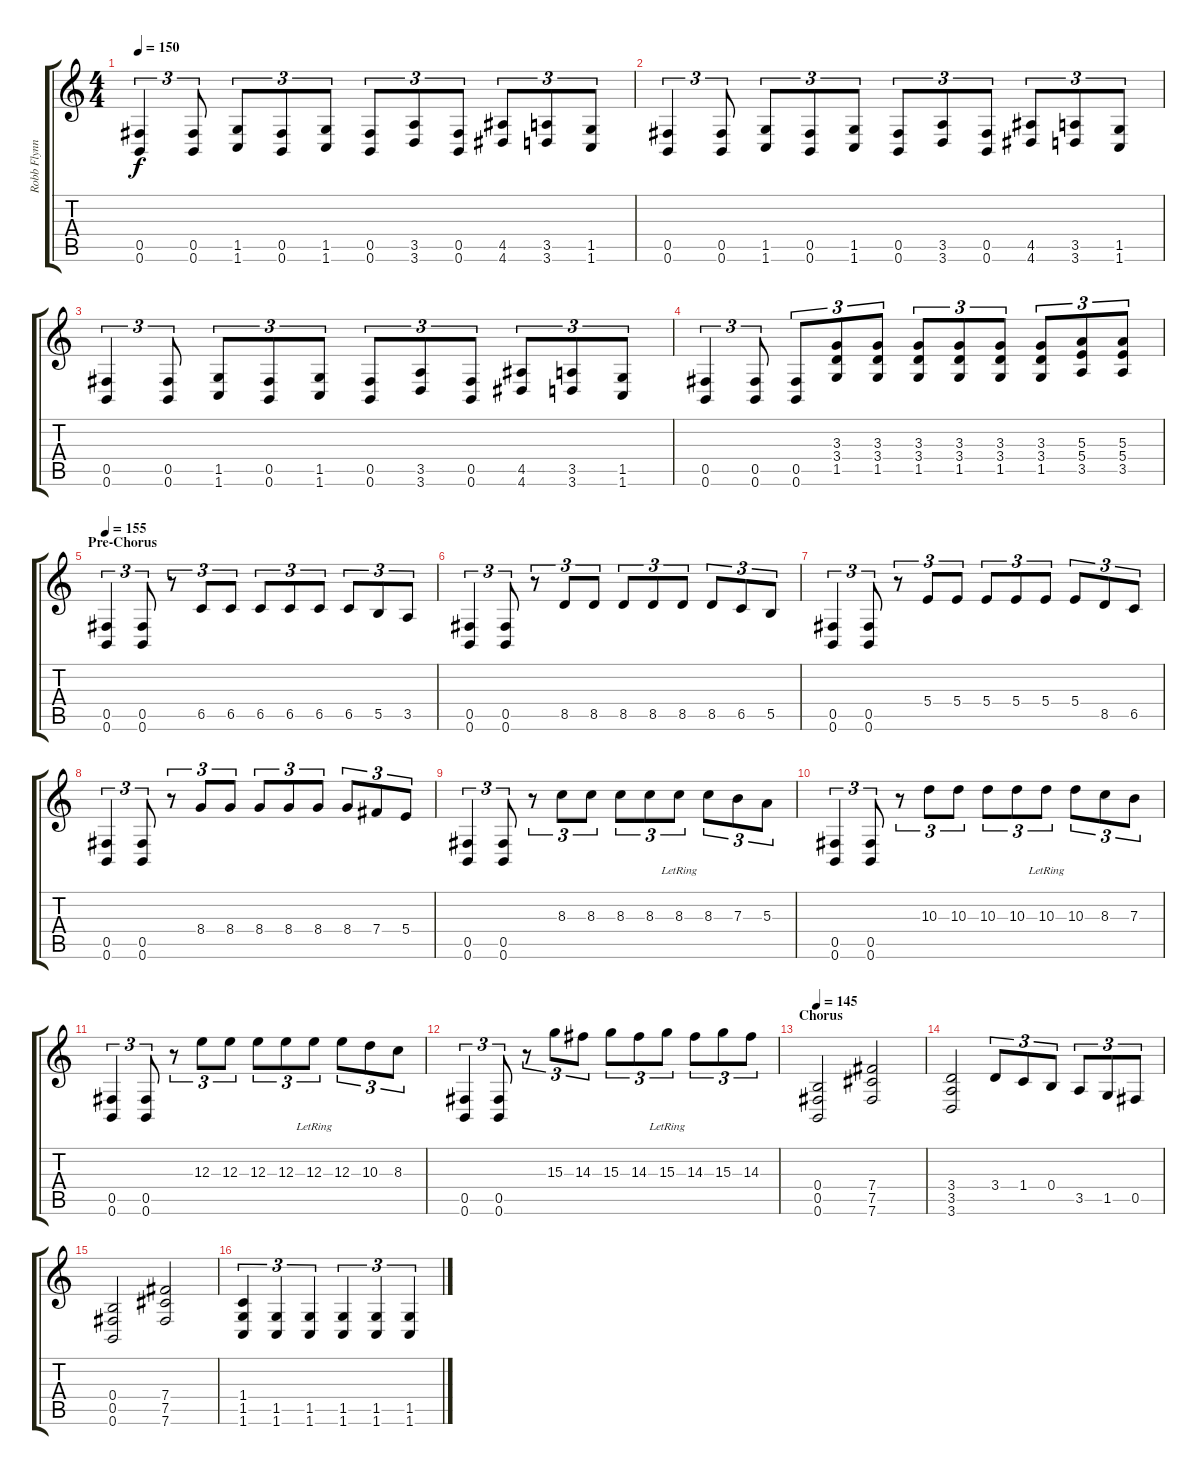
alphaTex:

\track ("Robb Flynn" "Robb Flynn") {instrument distortionguitar}
\staff {score tabs}
\tuning (Db4 Ab3 E3 B2 Gb2 B1) {hide}
\ts (4 4)
\tempo 150
\clef g2
\ks c
(0.5 0.6).4{tu (3 2) dy f} (0.5 0.6).8{tu (3 2)} (1.5 1.6).8{tu (3 2)} (0.5 0.6).8{tu (3 2)} (1.5 1.6).8{tu (3 2)} (0.5 0.6).8{tu (3 2)} (3.5 3.6).8{tu (3 2)} (0.5 0.6).8{tu (3 2)} (4.5 4.6).8{tu (3 2)} (3.5 3.6).8{tu (3 2)} (1.5 1.6).8{tu (3 2)} |
(0.5 0.6).4{tu (3 2)} (0.5 0.6).8{tu (3 2)} (1.5 1.6).8{tu (3 2)} (0.5 0.6).8{tu (3 2)} (1.5 1.6).8{tu (3 2)} (0.5 0.6).8{tu (3 2)} (3.5 3.6).8{tu (3 2)} (0.5 0.6).8{tu (3 2)} (4.5 4.6).8{tu (3 2)} (3.5 3.6).8{tu (3 2)} (1.5 1.6).8{tu (3 2)} |
(0.5 0.6).4{tu (3 2)} (0.5 0.6).8{tu (3 2)} (1.5 1.6).8{tu (3 2)} (0.5 0.6).8{tu (3 2)} (1.5 1.6).8{tu (3 2)} (0.5 0.6).8{tu (3 2)} (3.5 3.6).8{tu (3 2)} (0.5 0.6).8{tu (3 2)} (4.5 4.6).8{tu (3 2)} (3.5 3.6).8{tu (3 2)} (1.5 1.6).8{tu (3 2)} |
(0.5 0.6).4{tu (3 2)} (0.5 0.6).8{tu (3 2)} (0.5 0.6).8{tu (3 2)} (3.3 3.4 1.5).8{tu (3 2)} (3.3 3.4 1.5).8{tu (3 2)} (3.3 3.4 1.5).8{tu (3 2)} (3.3 3.4 1.5).8{tu (3 2)} (3.3 3.4 1.5).8{tu (3 2)} (3.3 3.4 1.5).8{tu (3 2)} (5.3 5.4 3.5).8{tu (3 2)} (5.3 5.4 3.5).8{tu (3 2)} |
\section ("" "Pre-Chorus")
\tempo 155
(0.5 0.6).4{tu (3 2)} (0.5 0.6).8{tu (3 2)} r.8{tu (3 2)} 6.5.8{tu (3 2)} 6.5.8{tu (3 2)} 6.5.8{tu (3 2)} 6.5.8{tu (3 2)} 6.5.8{tu (3 2)} 6.5.8{tu (3 2)} 5.5.8{tu (3 2)} 3.5.8{tu (3 2)} |
(0.5 0.6).4{tu (3 2)} (0.5 0.6).8{tu (3 2)} r.8{tu (3 2)} 8.5.8{tu (3 2)} 8.5.8{tu (3 2)} 8.5.8{tu (3 2)} 8.5.8{tu (3 2)} 8.5.8{tu (3 2)} 8.5.8{tu (3 2)} 6.5.8{tu (3 2)} 5.5.8{tu (3 2)} |
(0.5 0.6).4{tu (3 2)} (0.5 0.6).8{tu (3 2)} r.8{tu (3 2)} 5.4.8{tu (3 2)} 5.4.8{tu (3 2)} 5.4.8{tu (3 2)} 5.4.8{tu (3 2)} 5.4.8{tu (3 2)} 5.4.8{tu (3 2)} 8.5.8{tu (3 2)} 6.5.8{tu (3 2)} |
(0.5 0.6).4{tu (3 2)} (0.5 0.6).8{tu (3 2)} r.8{tu (3 2)} 8.4.8{tu (3 2)} 8.4.8{tu (3 2)} 8.4.8{tu (3 2)} 8.4.8{tu (3 2)} 8.4.8{tu (3 2)} 8.4.8{tu (3 2)} 7.4.8{tu (3 2)} 5.4.8{tu (3 2)} |
(0.5 0.6).4{tu (3 2)} (0.5 0.6).8{tu (3 2)} r.8{tu (3 2)} 8.3.8{tu (3 2)} 8.3.8{tu (3 2)} 8.3.8{tu (3 2)} 8.3.8{tu (3 2)} 8.3{lr}.8{tu (3 2)} 8.3.8{tu (3 2)} 7.3.8{tu (3 2)} 5.3.8{tu (3 2)} |
(0.5 0.6).4{tu (3 2)} (0.5 0.6).8{tu (3 2)} r.8{tu (3 2)} 10.3.8{tu (3 2)} 10.3.8{tu (3 2)} 10.3.8{tu (3 2)} 10.3.8{tu (3 2)} 10.3{lr}.8{tu (3 2)} 10.3.8{tu (3 2)} 8.3.8{tu (3 2)} 7.3.8{tu (3 2)} |
(0.5 0.6).4{tu (3 2)} (0.5 0.6).8{tu (3 2)} r.8{tu (3 2)} 12.3.8{tu (3 2)} 12.3.8{tu (3 2)} 12.3.8{tu (3 2)} 12.3.8{tu (3 2)} 12.3{lr}.8{tu (3 2)} 12.3.8{tu (3 2)} 10.3.8{tu (3 2)} 8.3.8{tu (3 2)} |
(0.5 0.6).4{tu (3 2)} (0.5 0.6).8{tu (3 2)} r.8{tu (3 2)} 15.3.8{tu (3 2)} 14.3.8{tu (3 2)} 15.3.8{tu (3 2)} 14.3.8{tu (3 2)} 15.3{lr}.8{tu (3 2)} 14.3.8{tu (3 2)} 15.3.8{tu (3 2)} 14.3.8{tu (3 2)} |
\section ("" "Chorus")
\tempo 145
(0.4 0.5 0.6).2 (7.4 7.5 7.6).2 |
(3.4 3.5 3.6).2 3.4.8{tu (3 2)} 1.4.8{tu (3 2)} 0.4.8{tu (3 2)} 3.5.8{tu (3 2)} 1.5.8{tu (3 2)} 0.5.8{tu (3 2)} |
(0.4 0.5 0.6).2 (7.4 7.5 7.6).2 |
(1.4 1.5 1.6).4{tu (3 2)} (1.5 1.6).4{tu (3 2)} (1.5 1.6).4{tu (3 2)} (1.5 1.6).4{tu (3 2)} (1.5 1.6).4{tu (3 2)} (1.5 1.6).4{tu (3 2)}
